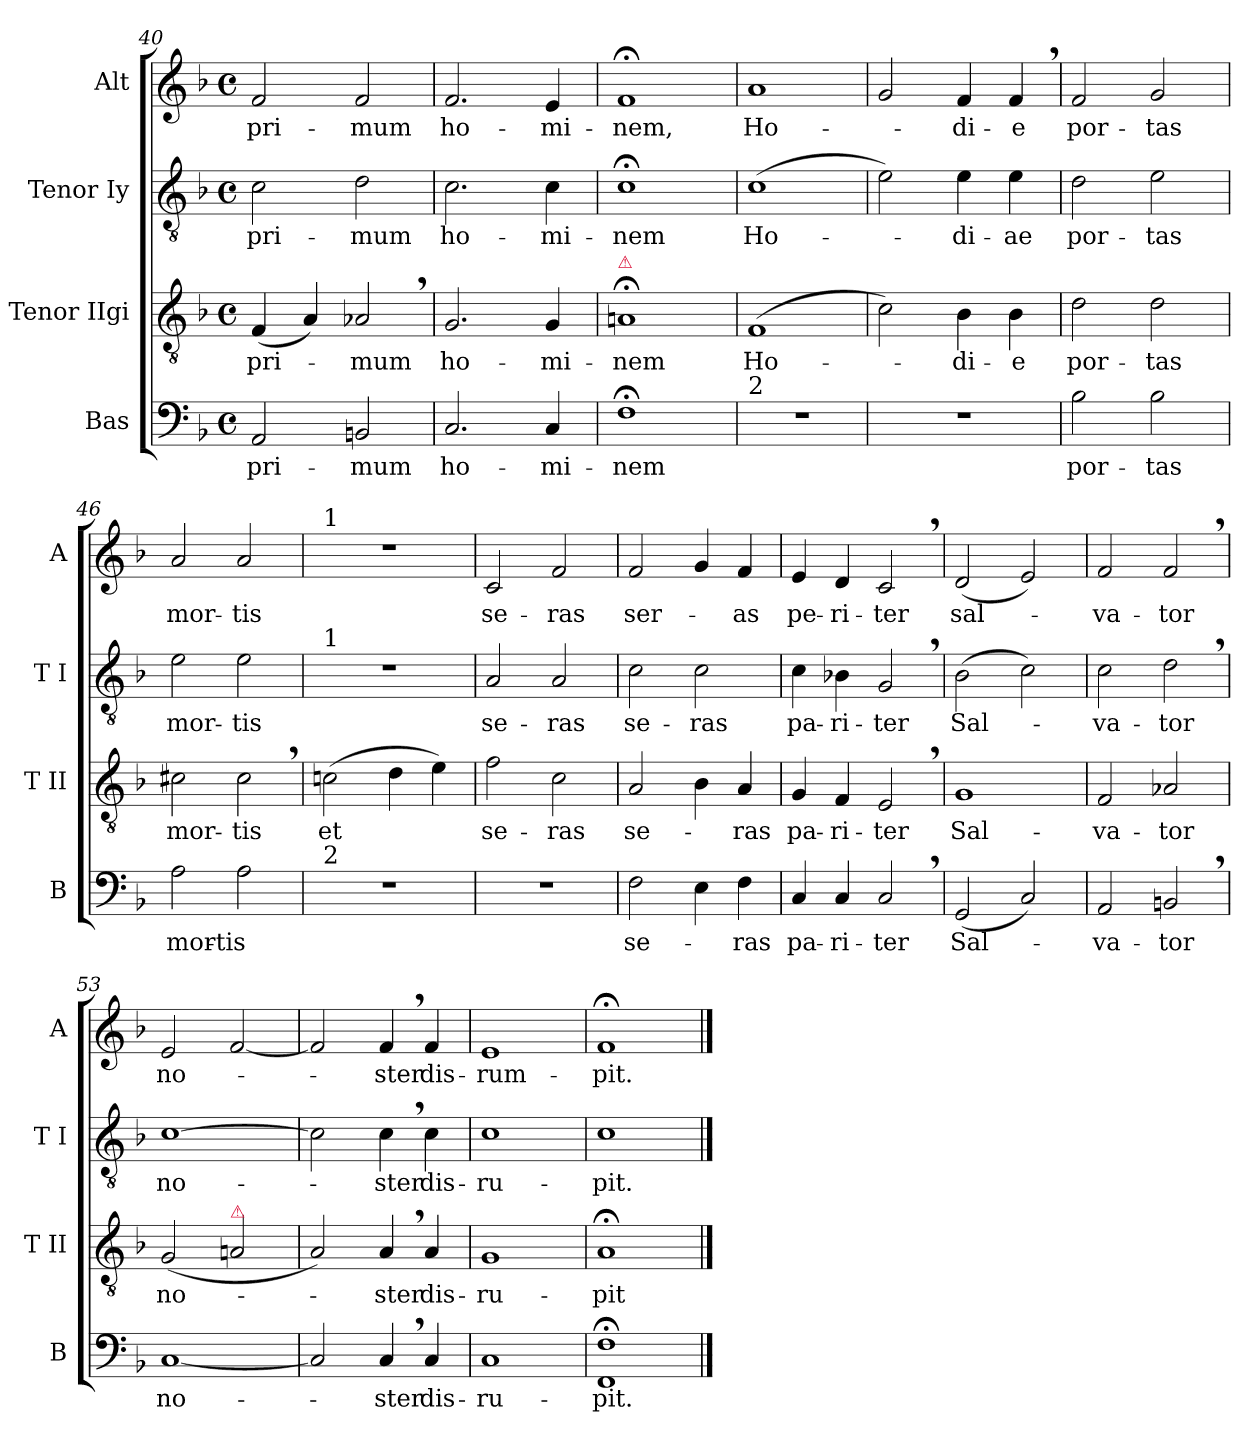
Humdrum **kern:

**kern	**text	**kern	**text	**kern	**text	**kern	**text
*part4	*part4	*part3	*part3	*part2	*part2	*part1	*part1
*staff4	*staff4	*staff3	*staff3	*staff2	*staff2	*staff1	*staff1
*I"Bas	*	*I"Tenor IIgi	*	*I"Tenor Iy	*	*I"Alt	*
*I'B	*	*I'T II	*	*I'T I	*	*I'A	*
*clefF4	*	*clefGv2	*	*clefGv2	*	*clefG2	*
*k[b-]	*	*k[b-]	*	*k[b-]	*	*k[b-]	*
*F:	*	*F:	*	*F:	*	*F:	*
*M4/4	*	*M4/4	*	*M4/4	*	*M4/4	*
*met(c)	*	*met(c)	*	*met(c)	*	*met(c)	*
=40	=40	=40	=40	=40	=40	=40	=40
2AA/	pri-	(4F/	pri-	2c\	pri-	2f/	pri-
.	.	4A/)	.	.	.	.	.
2BBn/	-mum	2A-X,/	-mum	2d\	-mum	2f/	-mum
=41	=41	=41	=41	=41	=41	=41	=41
2.C/	ho-	2.G/	ho-	2.c\	ho-	2.f/	ho-
4C/	-mi-	4G/	-mi-	4c\	-mi-	4e/	-mi-
=42	=42	=42	=42	=42	=42	=42	=42
!	!	!LO:TX:a:color=crimson:t=⚠	!	!	!	!	!
1F;<	-nem	1An;<	-nem	1c;<	-nem	1f;<	-nem,
=43	=43	=43	=43	=43	=43	=43	=43
!LO:TX:a:t=2	!	!	!	!	!	!	!
1r	.	(1F	Ho-	(1c	Ho-	1a	Ho-
=44	=44	=44	=44	=44	=44	=44	=44
1r	.	2c\)	.	2e\)	.	2g/	.
.	.	4B-\	-di-	4e\	-di-	4f/	-di-
.	.	4B-\	-e	4e\	-ae	4f,/	-e
=45	=45	=45	=45	=45	=45	=45	=45
2B-\	por-	2d\	por-	2d\	por-	2f/	por-
2B-\	-tas	2d\	-tas	2e\	-tas	2g/	-tas
=46	=46	=46	=46	=46	=46	=46	=46
2A\	mor-	2c#X\	mor-	2e\	mor-	2a/	mor-
2A\	-tis	2c#,\	-tis	2e\	-tis	2a/	-tis
=47	=47	=47	=47	=47	=47	=47	=47
!	!	!	!	!	!	!LO:TX:a:t=1	!
!	!	!	!	!LO:TX:a:t=1	!	!	!
!LO:TX:a:t=2	!	!	!	!	!	!	!
1r	.	(2cn\	et	1r	.	1r	.
.	.	4d\	.	.	.	.	.
.	.	4e\)	.	.	.	.	.
=48	=48	=48	=48	=48	=48	=48	=48
1r	.	2f\	se-	2A/	se-	2c/	se-
.	.	2c\	-ras	2A/	-ras	2f/	-ras
=49	=49	=49	=49	=49	=49	=49	=49
2F\	se-	2A/	se-	2c\	se-	2f/	ser-
4E\	.	4B-\	.	2c\	-ras	4g/	.
4F\	-ras	4A/	-ras	.	.	4f/	-as
=50	=50	=50	=50	=50	=50	=50	=50
4C/	pa-	4G/	pa-	4c\	pa-	4e/	pe-
4C/	-ri-	4F/	-ri-	4B-X\	-ri-	4d/	-ri-
2C,/	-ter	2E,/	-ter	2G,/	-ter	2c,/	-ter
=51	=51	=51	=51	=51	=51	=51	=51
(2GG/	Sal-	1G	Sal-	(2B-\	Sal-	(2d/	sal-
2C/)	.	.	.	2c\)	.	2e/)	.
=52	=52	=52	=52	=52	=52	=52	=52
2AA/	-va-	2F/	-va-	2c\	-va-	2f/	-va-
2BBn,/	-tor	2A-X/	-tor	2d,\	-tor	2f,/	-tor
=53	=53	=53	=53	=53	=53	=53	=53
[1C	no-	(2G/	no-	[1c	no-	2e/	no-
!	!	!LO:TX:a:color=crimson:t=⚠	!	!	!	!	!
.	.	2An/	.	.	.	[2f/	.
=54	=54	=54	=54	=54	=54	=54	=54
2C/]	.	2A/)	.	2c\]	.	2f/]	.
4C,/	-ster	4A,/	-ster	4c,\	-ster	4f,/	-ster
4C/	dis-	4A/	dis-	4c\	dis-	4f/	dis-
=55	=55	=55	=55	=55	=55	=55	=55
1C	-ru-	1G	-ru-	1c	-ru-	1e	-rum-
=56	=56	=56	=56	=56	=56	=56	=56
1FF;< 1F;<	-pit.	1A;<	-pit	1c	-pit.	1f;<	-pit.
==	==	==	==	==	==	==	==
*-	*-	*-	*-	*-	*-	*-	*-
